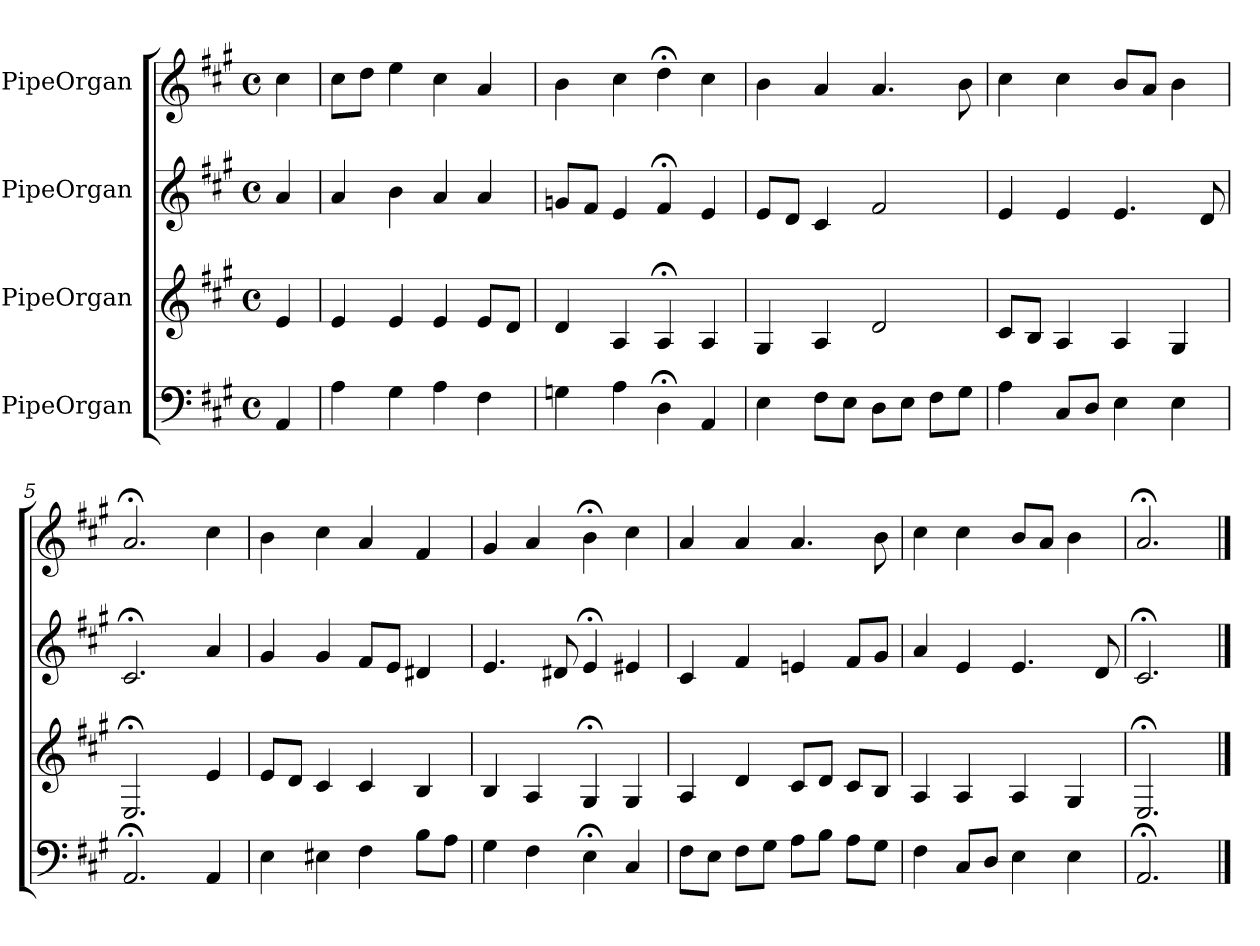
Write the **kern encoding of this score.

**kern	**kern	**kern	**kern
*part4	*part3	*part2	*part1
*staff4	*staff3	*staff2	*staff1
*I"PipeOrgan	*I"PipeOrgan	*I"PipeOrgan	*I"PipeOrgan
*k[f#c#g#]	*k[f#c#g#]	*k[f#c#g#]	*k[f#c#g#]
*A:	*A:	*A:	*A:
*M4/4	*M4/4	*M4/4	*M4/4
*met(c)	*met(c)	*met(c)	*met(c)
*MM60	*MM60	*MM60	*MM60
=	=	=	=
4AA	4e	4a	4cc#
=1	=1	=1	=1
4A	4e	4a	8cc#L
.	.	.	8ddJ
4G#	4e	4b	4ee
4A	4e	4a	4cc#
4F#	8eL	4a	4a
.	8dJ	.	.
=2	=2	=2	=2
4Gn	4d	8gnL	4b
.	.	8f#J	.
4A	4A	4e	4cc#
4D;<	4A;<	4f#;<	4dd;<
4AA	4A	4e	4cc#
=3	=3	=3	=3
4E	4G#	8eL	4b
.	.	8dJ	.
8F#L	4A	4c#	4a
8EJ	.	.	.
8DL	2d	2f#	4.a
8EJ	.	.	.
8F#L	.	.	.
8G#J	.	.	8b
=4	=4	=4	=4
4A	8c#L	4e	4cc#
.	8BJ	.	.
8C#L	4A	4e	4cc#
8DJ	.	.	.
4E	4A	4.e	8bL
.	.	.	8aJ
4E	4G#	.	4b
.	.	8d	.
=5	=5	=5	=5
2.AA;<	2.E;<	2.c#;<	2.a;<
4AA	4e	4a	4cc#
=6	=6	=6	=6
4E	8eL	4g#	4b
.	8dJ	.	.
4E#X	4c#	4g#	4cc#
4F#	4c#	8f#L	4a
.	.	8eJ	.
8BL	4B	4d#X	4f#
8AJ	.	.	.
=7	=7	=7	=7
4G#	4B	4.e	4g#
4F#	4A	.	4a
.	.	8d#X	.
4E;<	4G#;<	4e;<	4b;<
4C#	4G#	4e#X	4cc#
=8	=8	=8	=8
8F#L	4A	4c#	4a
8EJ	.	.	.
8F#L	4d	4f#	4a
8G#J	.	.	.
8AL	8c#L	4en	4.a
8BJ	8dJ	.	.
8AL	8c#L	8f#L	.
8G#J	8BJ	8g#J	8b
=9	=9	=9	=9
4F#	4A	4a	4cc#
8C#L	4A	4e	4cc#
8DJ	.	.	.
4E	4A	4.e	8bL
.	.	.	8aJ
4E	4G#	.	4b
.	.	8d	.
=10	=10	=10	=10
2.AA;<	2.E;<	2.c#;<	2.a;<
==	==	==	==
*-	*-	*-	*-
